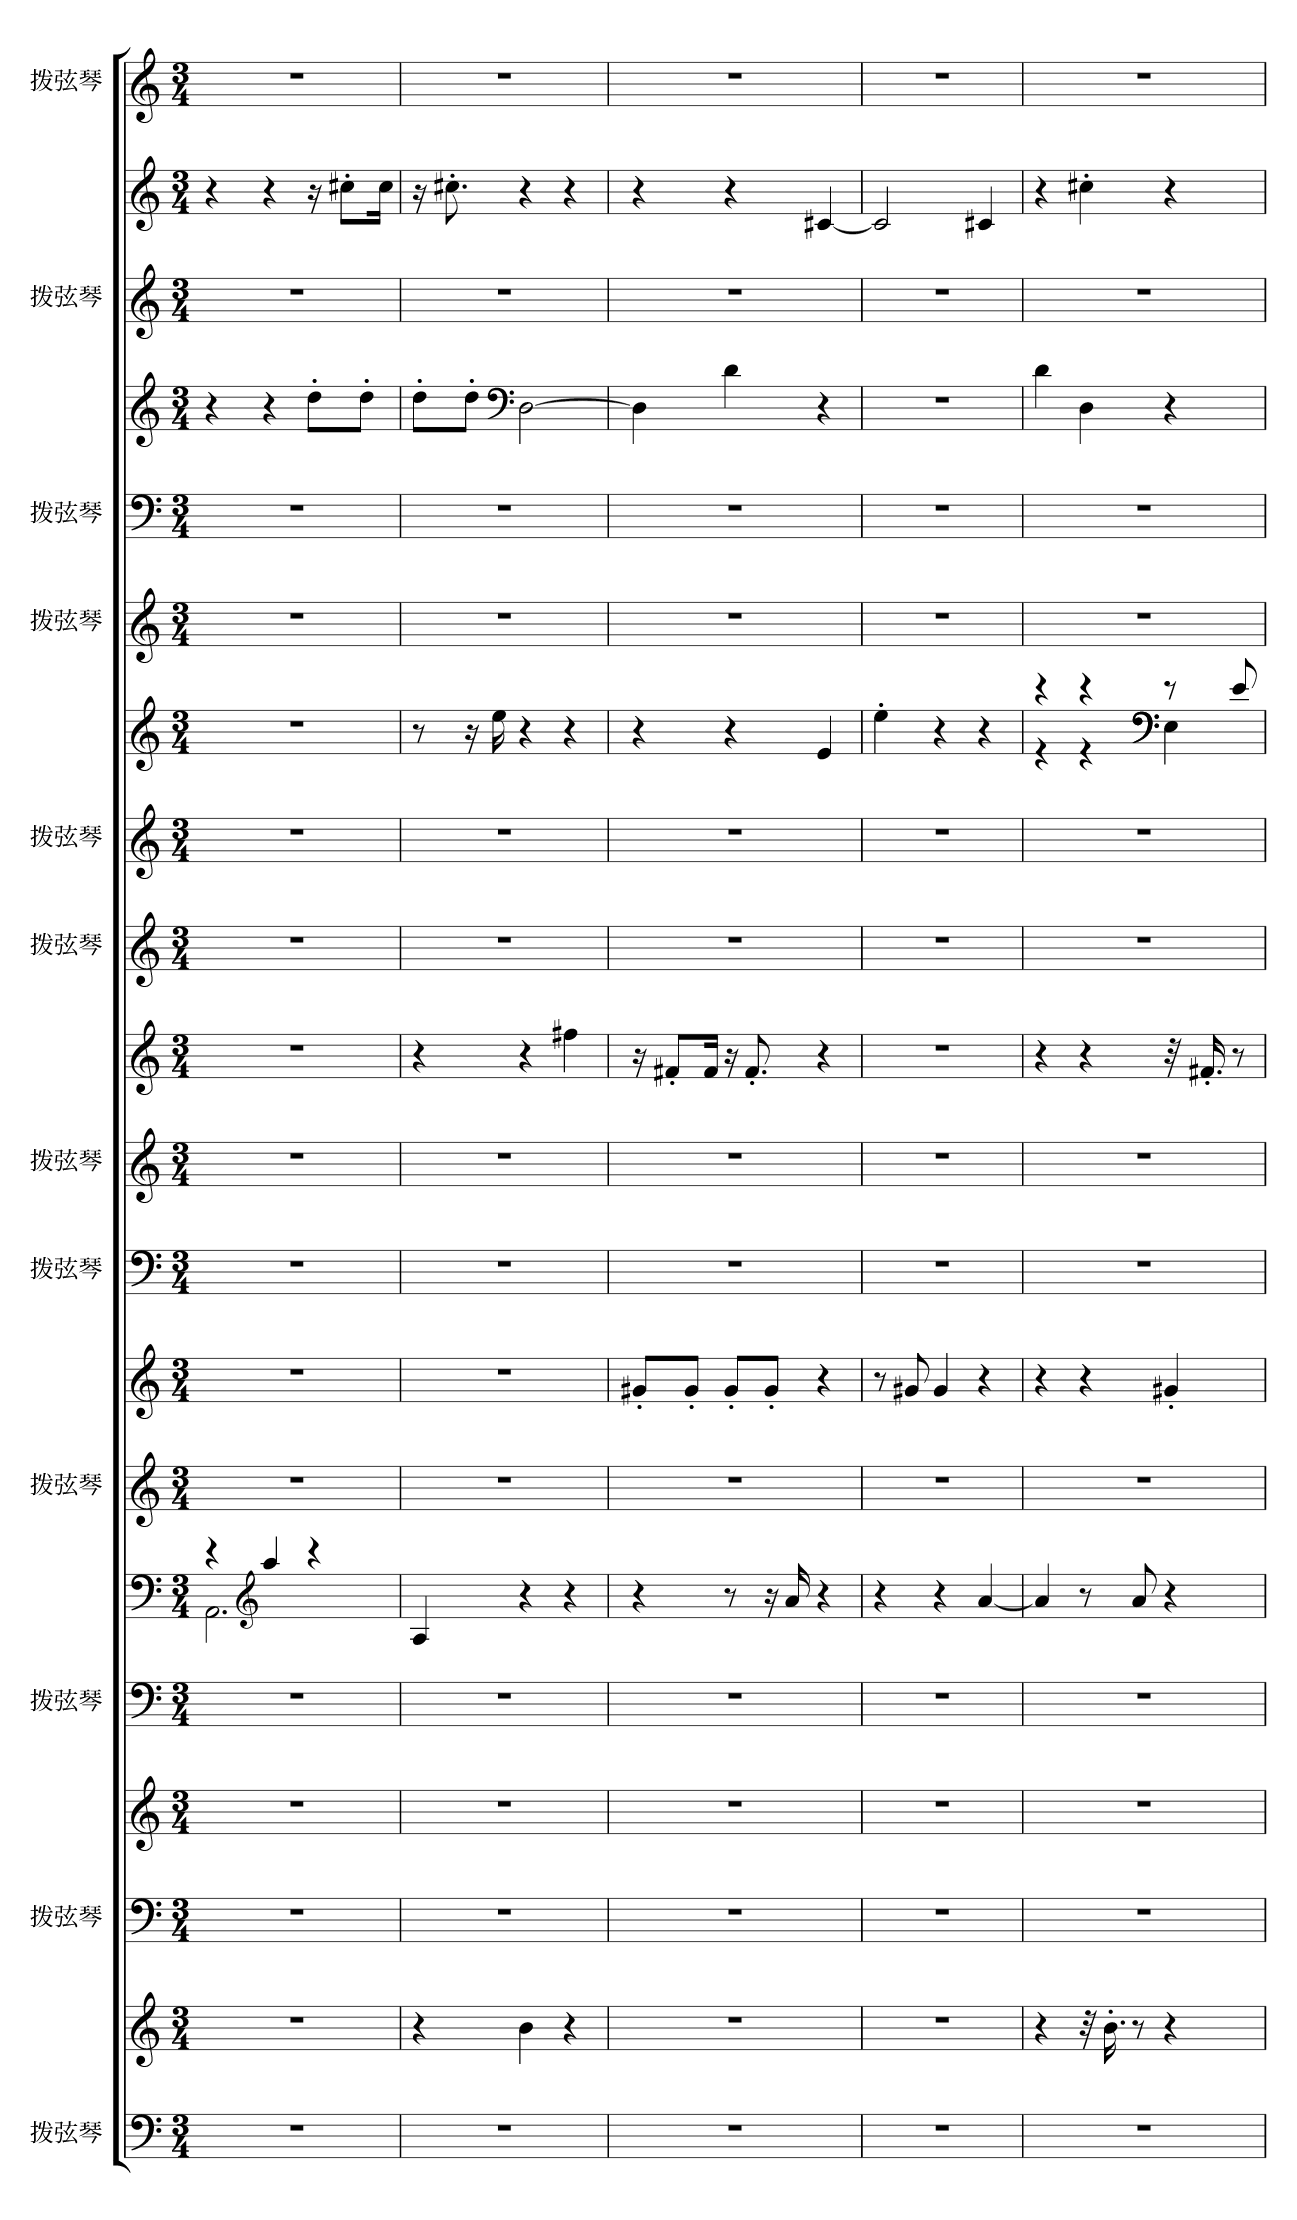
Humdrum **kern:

**kern	**kern	**kern	**kern	**kern	**kern	**kern	**kern	**kern	**kern	**kern	**kern	**kern	**kern	**kern	**kern	**kern	**kern	**kern	**kern
*part12	*part12	*part11	*part11	*part10	*part10	*part9	*part9	*part8	*part7	*part7	*part6	*part5	*part5	*part4	*part3	*part3	*part2	*part2	*part1
*staff20	*staff19	*staff18	*staff17	*staff16	*staff15	*staff14	*staff13	*staff12	*staff11	*staff10	*staff9	*staff8	*staff7	*staff6	*staff5	*staff4	*staff3	*staff2	*staff1
*I"拨弦琴	*	*I"拨弦琴	*	*I"拨弦琴	*	*I"拨弦琴	*	*I"拨弦琴	*I"拨弦琴	*	*I"拨弦琴	*I"拨弦琴	*	*I"拨弦琴	*I"拨弦琴	*	*I"拨弦琴	*	*I"拨弦琴
*clefF4	*clefG2	*clefF4	*clefG2	*clefF4	*clefF4	*clefG2	*clefG2	*clefF4	*clefG2	*clefG2	*clefG2	*clefG2	*clefG2	*clefG2	*clefF4	*clefG2	*clefG2	*clefG2	*clefG2
*k[]	*k[]	*k[]	*k[]	*k[]	*k[]	*k[]	*k[]	*k[]	*k[]	*k[]	*k[]	*k[]	*k[]	*k[]	*k[]	*k[]	*k[]	*k[]	*k[]
*M3/4	*M3/4	*M3/4	*M3/4	*M3/4	*M3/4	*M3/4	*M3/4	*M3/4	*M3/4	*M3/4	*M3/4	*M3/4	*M3/4	*M3/4	*M3/4	*M3/4	*M3/4	*M3/4	*M3/4
*MM115	*MM115	*MM115	*MM115	*MM115	*MM115	*MM115	*MM115	*MM115	*MM115	*MM115	*MM115	*MM115	*MM115	*MM115	*MM115	*MM115	*MM115	*MM115	*MM115
=1	=1	=1	=1	=1	=1	=1	=1	=1	=1	=1	=1	=1	=1	=1	=1	=1	=1	=1	=1
*	*	*	*	*	*^	*	*	*	*	*	*	*	*	*	*	*	*	*	*
2.r	2.r	2.r	2.r	2.r	4r	2.AA\	2.r	2.r	2.r	2.r	2.r	2.r	2.r	2.r	2.r	2.r	4r	2.r	4r	2.r
*	*	*	*	*	*clefG2	*	*	*	*	*	*	*	*	*	*	*	*	*	*	*
.	.	.	.	.	4aa/	.	.	.	.	.	.	.	.	.	.	.	4r	.	4r	.
.	.	.	.	.	4r	.	.	.	.	.	.	.	.	.	.	.	8dd'\L	.	16r	.
.	.	.	.	.	.	.	.	.	.	.	.	.	.	.	.	.	.	.	8cc#X'\L	.
.	.	.	.	.	.	.	.	.	.	.	.	.	.	.	.	.	8dd'\J	.	.	.
.	.	.	.	.	.	.	.	.	.	.	.	.	.	.	.	.	.	.	16cc#\Jk	.
*	*	*	*	*	*v	*v	*	*	*	*	*	*	*	*	*	*	*	*	*	*
=2	=2	=2	=2	=2	=2	=2	=2	=2	=2	=2	=2	=2	=2	=2	=2	=2	=2	=2	=2
2.r	4r	2.r	2.r	2.r	4A/	2.r	2.r	2.r	2.r	4r	2.r	2.r	8r	2.r	2.r	8dd'\L	2.r	16r	2.r
.	.	.	.	.	.	.	.	.	.	.	.	.	.	.	.	.	.	8.cc#X'\	.
.	.	.	.	.	.	.	.	.	.	.	.	.	16r	.	.	8dd'\J	.	.	.
.	.	.	.	.	.	.	.	.	.	.	.	.	16ee\	.	.	.	.	.	.
*	*	*	*	*	*	*	*	*	*	*	*	*	*	*	*	*clefF4	*	*	*
.	4b\	.	.	.	4r	.	.	.	.	4r	.	.	4r	.	.	[2D\	.	4r	.
.	4r	.	.	.	4r	.	.	.	.	4ff#X\	.	.	4r	.	.	.	.	4r	.
=3	=3	=3	=3	=3	=3	=3	=3	=3	=3	=3	=3	=3	=3	=3	=3	=3	=3	=3	=3
2.r	2.r	2.r	2.r	2.r	4r	2.r	8g#X'/L	2.r	2.r	16r	2.r	2.r	4r	2.r	2.r	4D\]	2.r	4r	2.r
.	.	.	.	.	.	.	.	.	.	8f#X'/L	.	.	.	.	.	.	.	.	.
.	.	.	.	.	.	.	8g#'/J	.	.	.	.	.	.	.	.	.	.	.	.
.	.	.	.	.	.	.	.	.	.	16f#/Jk	.	.	.	.	.	.	.	.	.
.	.	.	.	.	8r	.	8g#'/L	.	.	16r	.	.	4r	.	.	4d\	.	4r	.
.	.	.	.	.	.	.	.	.	.	8.f#'/	.	.	.	.	.	.	.	.	.
.	.	.	.	.	16r	.	8g#'/J	.	.	.	.	.	.	.	.	.	.	.	.
.	.	.	.	.	16a/	.	.	.	.	.	.	.	.	.	.	.	.	.	.
.	.	.	.	.	4r	.	4r	.	.	4r	.	.	4e/	.	.	4r	.	[4c#X/	.
=4	=4	=4	=4	=4	=4	=4	=4	=4	=4	=4	=4	=4	=4	=4	=4	=4	=4	=4	=4
2.r	2.r	2.r	2.r	2.r	4r	2.r	8r	2.r	2.r	2.r	2.r	2.r	4ee'\	2.r	2.r	2.r	2.r	2c#/]	2.r
.	.	.	.	.	.	.	8g#X/	.	.	.	.	.	.	.	.	.	.	.	.
.	.	.	.	.	4r	.	4g#/	.	.	.	.	.	4r	.	.	.	.	.	.
.	.	.	.	.	[4a/	.	4r	.	.	.	.	.	4r	.	.	.	.	4c#X/	.
!!LO:PB:g=z
=5	=5	=5	=5	=5	=5	=5	=5	=5	=5	=5	=5	=5	=5	=5	=5	=5	=5	=5	=5
*	*	*	*	*	*	*	*	*	*	*	*	*	*^	*	*	*	*	*	*
2.r	4r	2.r	2.r	2.r	4a/]	2.r	4r	2.r	2.r	4r	2.r	2.r	4r	4r	2.r	2.r	4d\	2.r	4r	2.r
.	32r	.	.	.	8r	.	4r	.	.	4r	.	.	4r	4r	.	.	4D\	.	4cc#X'\	.
.	16.b'\	.	.	.	.	.	.	.	.	.	.	.	.	.	.	.	.	.	.	.
.	8r	.	.	.	8a/	.	.	.	.	.	.	.	.	.	.	.	.	.	.	.
*	*	*	*	*	*	*	*	*	*	*	*	*	*clefF4	*	*	*	*	*	*	*
.	4r	.	.	.	4r	.	4g#X'/	.	.	32r	.	.	8r	4E\	.	.	4r	.	4r	.
.	.	.	.	.	.	.	.	.	.	16.f#X'/	.	.	.	.	.	.	.	.	.	.
.	.	.	.	.	.	.	.	.	.	8r	.	.	8e/	.	.	.	.	.	.	.
*	*	*	*	*	*	*	*	*	*	*	*	*	*v	*v	*	*	*	*	*	*
=	=	=	=	=	=	=	=	=	=	=	=	=	=	=	=	=	=	=	=
*-	*-	*-	*-	*-	*-	*-	*-	*-	*-	*-	*-	*-	*-	*-	*-	*-	*-	*-	*-
